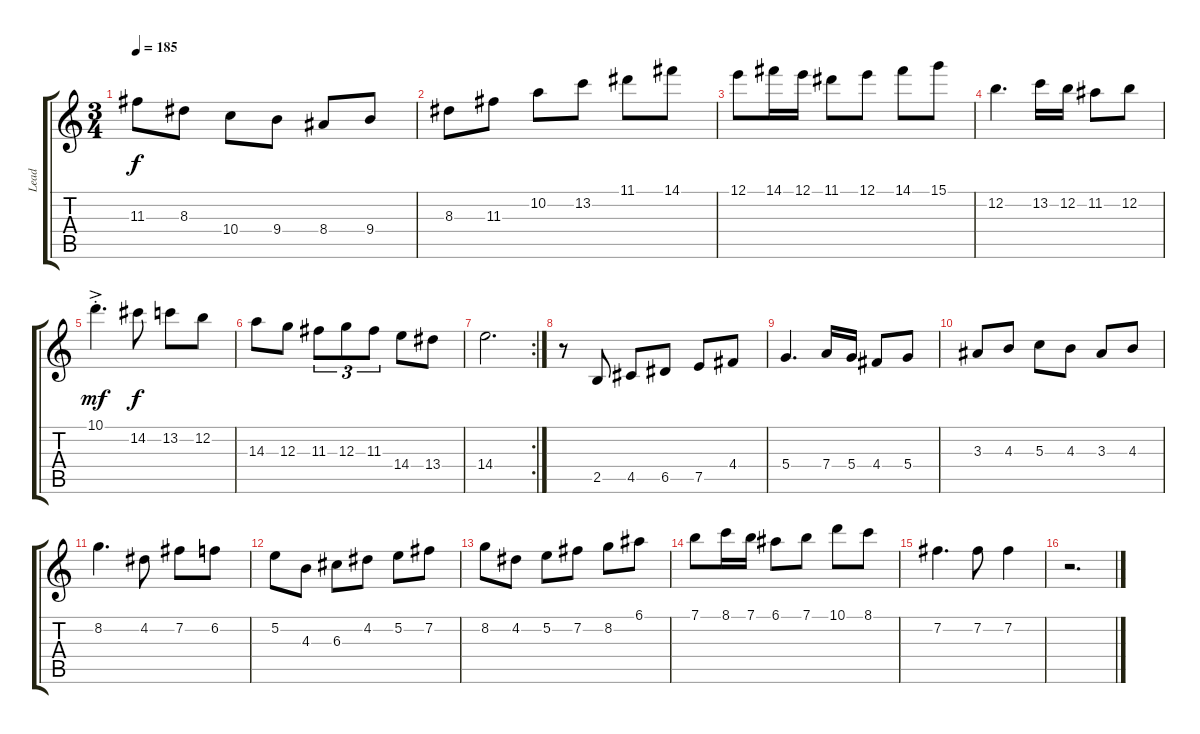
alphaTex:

\track ("Lead" "Lead") {instrument acousticguitarsteel}
\staff {score tabs}
\tuning (E4 B3 G3 D3 A2 E2) {hide}
\ts (3 4)
\tempo 185
\clef g2
\ks c
11.3.8{dy f} 8.3.8 10.4.8 9.4.8 8.4.8 9.4.8 |
8.3.8 11.3.8 10.2.8 13.2.8 11.1.8 14.1.8 |
12.1.8 14.1.16 12.1.16 11.1.8 12.1.8 14.1.8 15.1.8 |
12.2.4{d} 13.2.16 12.2.16 11.2.8 12.2.8 |
10.1{ac st}.4{d dy mf} 14.2.8{dy f} 13.2.8 12.2.8 |
14.3.8 12.3.8 11.3.8{tu (3 2)} 12.3.8{tu (3 2)} 11.3.8{tu (3 2)} 14.4.8 13.4.8 |
\rc 2
14.4.2{d} |
r.8 2.5.8 4.5.8 6.5.8 7.5.8 4.4.8 |
5.4.4{d} 7.4.16 5.4.16 4.4.8 5.4.8 |
3.3.8 4.3.8 5.3.8 4.3.8 3.3.8 4.3.8 |
8.2.4{d} 4.2.8 7.2.8 6.2.8 |
5.2.8 4.3.8 6.3.8 4.2.8 5.2.8 7.2.8 |
8.2.8 4.2.8 5.2.8 7.2.8 8.2.8 6.1.8 |
7.1.8 8.1.16 7.1.16 6.1.8 7.1.8 10.1.8 8.1.8 |
7.2.4{d} 7.2.8 7.2.4 |
r.2{d}
